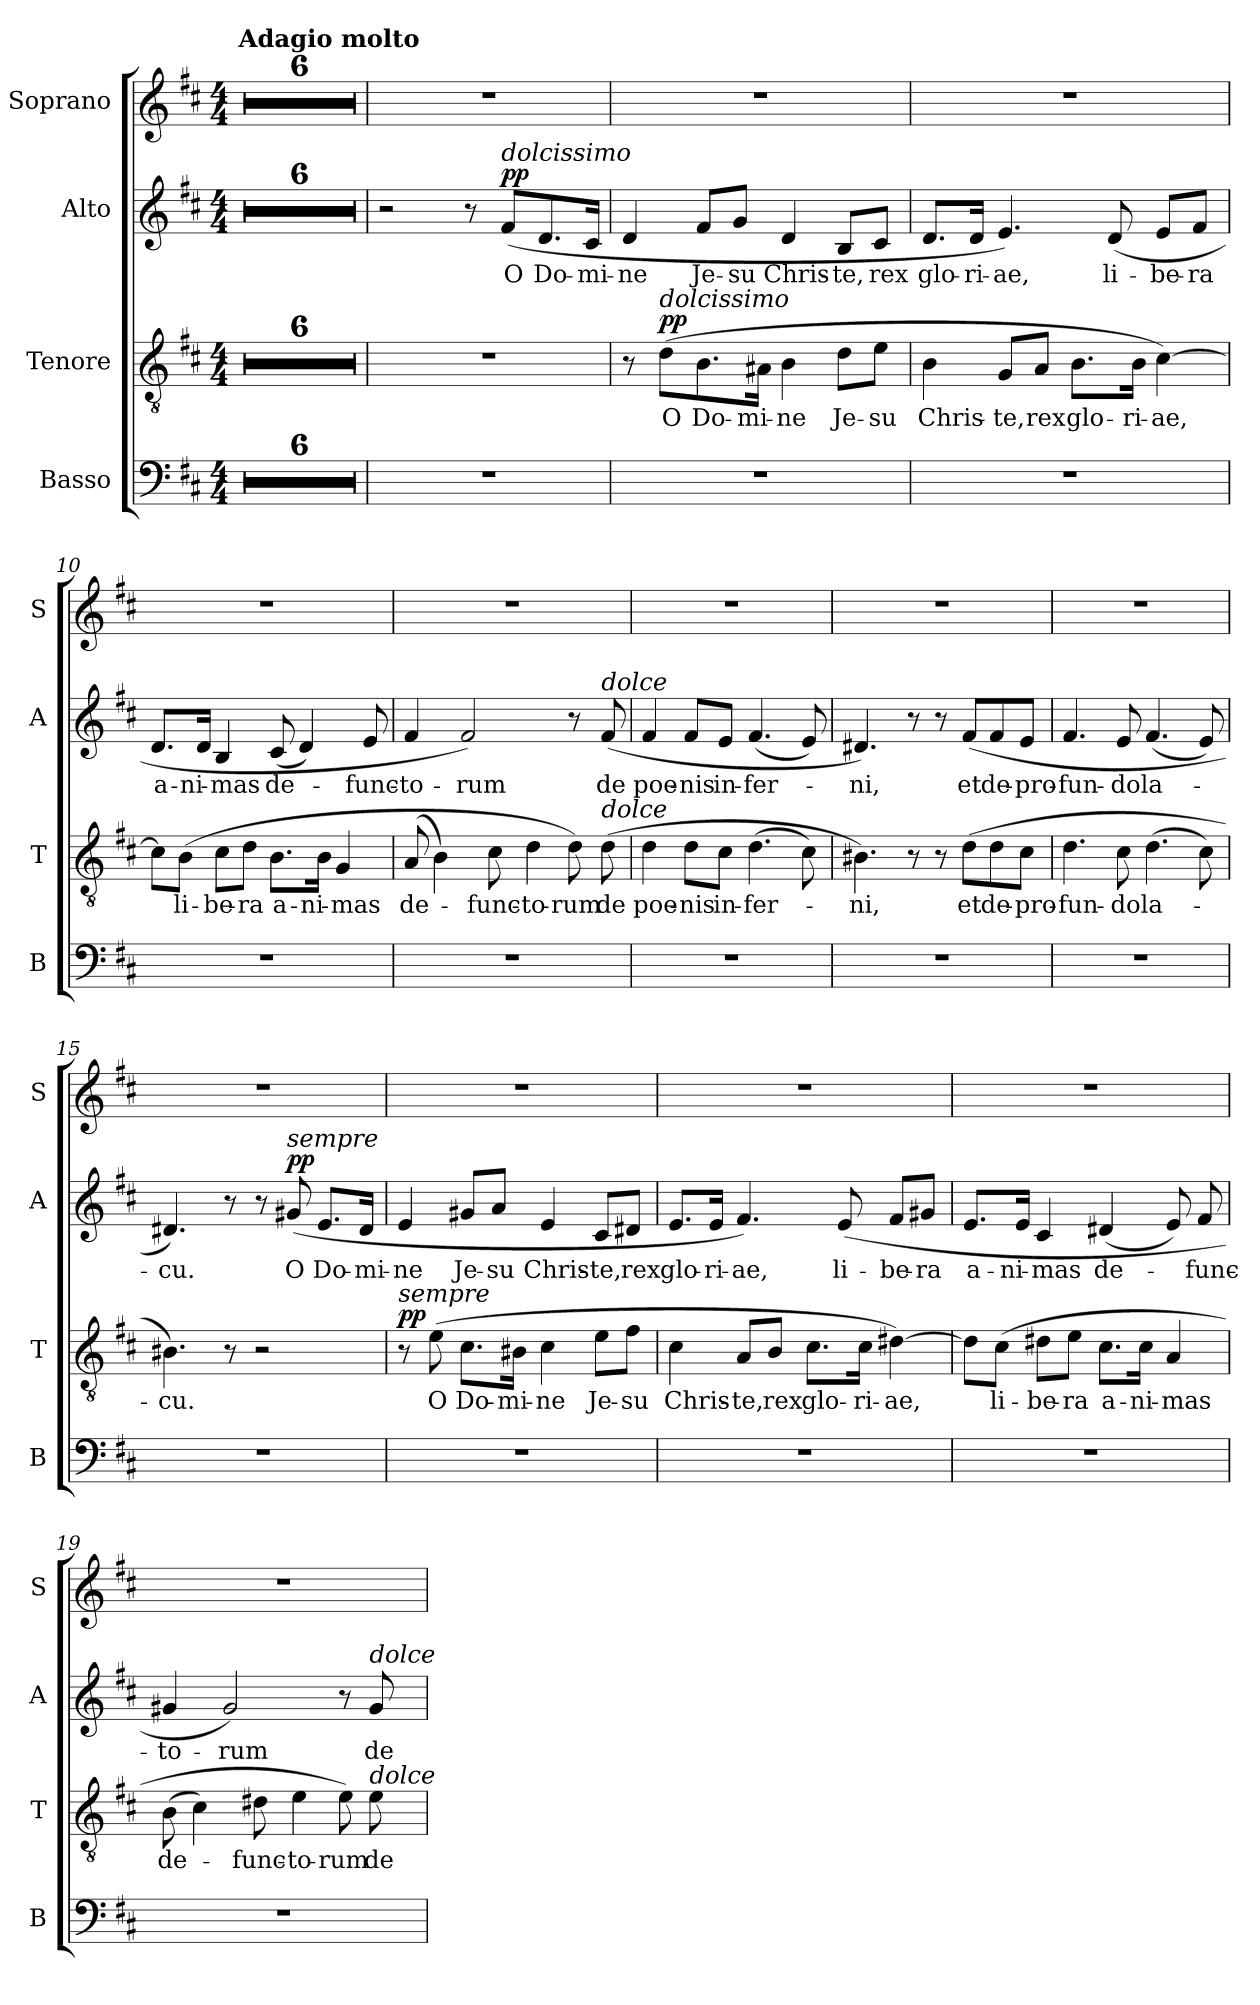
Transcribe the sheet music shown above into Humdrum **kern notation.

**kern	**kern	**text	**dynam	**kern	**text	**dynam	**kern
*part4	*part3	*part3	*part3	*part2	*part2	*part2	*part1
*staff4	*staff3	*staff3	*staff3	*staff2	*staff2	*staff2	*staff1
*I"Basso	*I"Tenore	*	*	*I"Alto	*	*	*I"Soprano
*I'B	*I'T	*	*	*I'A	*	*	*I'S
*clefF4	*clefGv2	*	*	*clefG2	*	*	*clefG2
*k[f#c#]	*k[f#c#]	*	*	*k[f#c#]	*	*	*k[f#c#]
*b:	*b:	*	*	*b:	*	*	*b:
*M4/4	*M4/4	*	*	*M4/4	*	*	*M4/4
*MM48	*MM48	*	*	*MM48	*	*	*MM48
=1	=1	=1	=1	=1	=1	=1	=1
!	!	!	!	!	!	!	!LO:TX:a:B:t=Adagio molto
1r	1r	.	.	1r	.	.	1r
=2	=2	=2	=2	=2	=2	=2	=2
1r	1r	.	.	1r	.	.	1r
=3	=3	=3	=3	=3	=3	=3	=3
1r	1r	.	.	1r	.	.	1r
=4	=4	=4	=4	=4	=4	=4	=4
1r	1r	.	.	1r	.	.	1r
=5	=5	=5	=5	=5	=5	=5	=5
1r	1r	.	.	1r	.	.	1r
=6	=6	=6	=6	=6	=6	=6	=6
1r	1r	.	.	1r	.	.	1r
=7	=7	=7	=7	=7	=7	=7	=7
1r	1r	.	.	2r	.	.	1r
.	.	.	.	8r	.	.	.
!	!	!	!	!LO:TX:a:i:t=dolcissimo	!	!	!
!	!	!	!	!	!LO:LY:b	!LO:DY:a	!
.	.	.	.	(>8f#/L	O	pp	.
!	!	!	!	!	!LO:LY:b	!	!
.	.	.	.	8.d/	Do-	.	.
!	!	!	!	!	!LO:LY:b	!	!
.	.	.	.	16c#/Jk	-mi-	.	.
=8	=8	=8	=8	=8	=8	=8	=8
!	!	!	!	!	!LO:LY:b	!	!
1r	8r	.	.	4d/	-ne	.	1r
!	!LO:TX:a:i:t=dolcissimo	!	!	!	!	!	!
!	!	!LO:LY:b	!LO:DY:a	!	!	!	!
.	(>8d\L	O	pp	.	.	.	.
!	!	!LO:LY:b	!	!	!LO:LY:b	!	!
.	8.B\	Do-	.	8f#/L	Je-	.	.
!	!	!	!	!	!LO:LY:b	!	!
.	.	.	.	8g/J	-su	.	.
!	!	!LO:LY:b	!	!	!	!	!
.	16A#X\Jk	-mi-	.	.	.	.	.
!	!	!LO:LY:b	!	!	!LO:LY:b	!	!
.	4B\	-ne	.	4d/	Chris-	.	.
!	!	!LO:LY:b	!	!	!LO:LY:b	!	!
.	8d\L	Je-	.	8B/L	-te,	.	.
!	!	!LO:LY:b	!	!	!LO:LY:b	!	!
.	8e\J	-su	.	8c#/J	rex	.	.
=9	=9	=9	=9	=9	=9	=9	=9
!	!	!LO:LY:b	!	!	!LO:LY:b	!	!
1r	4B\	Chris-	.	8.d/L	glo-	.	1r
!	!	!	!	!	!LO:LY:b	!	!
.	.	.	.	16d/Jk	-ri-	.	.
!	!	!LO:LY:b	!	!	!LO:LY:b	!	!
.	8G/L	-te,	.	4.e/)	-ae,	.	.
!	!	!LO:LY:b	!	!	!	!	!
.	8A/J	rex	.	.	.	.	.
!	!	!LO:LY:b	!	!	!	!	!
.	8.B\L	glo-	.	.	.	.	.
!	!	!	!	!	!LO:LY:b	!	!
.	.	.	.	(>8d/	li-	.	.
!	!	!LO:LY:b	!	!	!	!	!
.	16B\Jk	-ri-	.	.	.	.	.
!	!	!LO:LY:b	!	!	!LO:LY:b	!	!
.	[4c#\)	-ae,	.	8e/L	-be-	.	.
!	!	!	!	!	!LO:LY:b	!	!
.	.	.	.	8f#/J	-ra	.	.
!!LO:LB:g=z
=10	=10	=10	=10	=10	=10	=10	=10
!	!	!	!	!	!LO:LY:b	!	!
1r	8c#\L]	.	.	8.d/L	a-	.	1r
!	!	!LO:LY:b	!	!	!	!	!
.	(>8B\J	li-	.	.	.	.	.
!	!	!	!	!	!LO:LY:b	!	!
.	.	.	.	16d/Jk	-ni-	.	.
!	!	!LO:LY:b	!	!	!LO:LY:b	!	!
.	8c#\L	-be-	.	4B/	-mas	.	.
!	!	!LO:LY:b	!	!	!	!	!
.	8d\J	-ra	.	.	.	.	.
!	!	!LO:LY:b	!	!	!LO:LY:b	!	!
.	8.B\L	a-	.	(<8c#/	de-	.	.
.	.	.	.	4d/)	.	.	.
!	!	!LO:LY:b	!	!	!	!	!
.	16B\Jk	-ni-	.	.	.	.	.
!	!	!LO:LY:b	!	!	!	!	!
.	4G/	-mas	.	.	.	.	.
!	!	!	!	!	!LO:LY:b	!	!
.	.	.	.	8e/	-func-	.	.
=11	=11	=11	=11	=11	=11	=11	=11
!	!	!LO:LY:b	!	!	!LO:LY:b	!	!
1r	(<8A/	de-	.	4f#/	-to-	.	1r
.	4B\)	.	.	.	.	.	.
!	!	!	!	!	!LO:LY:b	!	!
.	.	.	.	2f#/)	-rum	.	.
!	!	!LO:LY:b	!	!	!	!	!
.	8c#\	-func-	.	.	.	.	.
!	!	!LO:LY:b	!	!	!	!	!
.	4d\	-to-	.	.	.	.	.
!	!	!LO:LY:b	!	!	!	!	!
.	8d\)	-rum	.	8r	.	.	.
!	!	!	!	!LO:TX:a:i:t=dolce	!	!	!
!	!LO:TX:a:i:t=dolce	!	!	!	!	!	!
!	!	!LO:LY:b	!	!	!LO:LY:b	!	!
.	(>8d\	de	.	(<8f#/	de	.	.
=12	=12	=12	=12	=12	=12	=12	=12
!	!	!LO:LY:b	!	!	!LO:LY:b	!	!
1r	4d\	poe-	.	4f#/	poe-	.	1r
!	!	!LO:LY:b	!	!	!LO:LY:b	!	!
.	8d\L	-nis	.	8f#/L	-nis	.	.
!	!	!LO:LY:b	!	!	!LO:LY:b	!	!
.	8c#\J	in-	.	8e/J	in-	.	.
!	!	!LO:LY:b	!	!	!LO:LY:b	!	!
.	(>4.d\	-fer-	.	(<4.f#/	-fer-	.	.
.	8c#\)	.	.	8e/)	.	.	.
=13	=13	=13	=13	=13	=13	=13	=13
!	!	!LO:LY:b	!	!	!LO:LY:b	!	!
1r	4.B#X\)	-ni,	.	4.d#X/)	-ni,	.	1r
.	8r	.	.	8r	.	.	.
.	8r	.	.	8r	.	.	.
!	!	!LO:LY:b	!	!	!LO:LY:b	!	!
.	(>8d\L	et	.	(>8f#/L	et	.	.
!	!	!LO:LY:b	!	!	!LO:LY:b	!	!
.	8d\	de-	.	8f#/	de-	.	.
!	!	!LO:LY:b	!	!	!LO:LY:b	!	!
.	8c#\J	-pro-	.	8e/J	-pro-	.	.
!!LO:PB:g=z
=14	=14	=14	=14	=14	=14	=14	=14
!	!	!LO:LY:b	!	!	!LO:LY:b	!	!
1r	4.d\	-fun-	.	4.f#/	-fun-	.	1r
!	!	!LO:LY:b	!	!	!LO:LY:b	!	!
.	8c#\	-do	.	8e/	-do	.	.
!	!	!LO:LY:b	!	!	!LO:LY:b	!	!
.	(>4.d\	la-	.	(<4.f#/	la-	.	.
.	8c#\)	.	.	8e/)	.	.	.
=15	=15	=15	=15	=15	=15	=15	=15
!	!	!LO:LY:b	!	!	!LO:LY:b	!	!
1r	4.B#X\)	-cu.	.	4.d#X/)	-cu.	.	1r
.	8r	.	.	8r	.	.	.
.	2r	.	.	8r	.	.	.
!	!	!	!	!LO:TX:a:i:t=sempre	!	!	!
!	!	!	!	!	!LO:LY:b	!LO:DY:a	!
.	.	.	.	(>8g#X/	O	pp	.
!	!	!	!	!	!LO:LY:b	!	!
.	.	.	.	8.e/L	Do-	.	.
!	!	!	!	!	!LO:LY:b	!	!
.	.	.	.	16d#/Jk	-mi-	.	.
=16	=16	=16	=16	=16	=16	=16	=16
!	!LO:TX:a:i:t=sempre	!	!	!	!	!	!
!	!	!	!LO:DY:a	!	!LO:LY:b	!	!
1r	8r	.	pp	4e/	-ne	.	1r
!	!	!LO:LY:b	!	!	!	!	!
.	(>8e\	O	.	.	.	.	.
!	!	!LO:LY:b	!	!	!LO:LY:b	!	!
.	8.c#\L	Do-	.	8g#X/L	Je-	.	.
!	!	!	!	!	!LO:LY:b	!	!
.	.	.	.	8a/J	-su	.	.
!	!	!LO:LY:b	!	!	!	!	!
.	16B#X\Jk	-mi-	.	.	.	.	.
!	!	!LO:LY:b	!	!	!LO:LY:b	!	!
.	4c#\	-ne	.	4e/	Chris-	.	.
!	!	!LO:LY:b	!	!	!LO:LY:b	!	!
.	8e\L	Je-	.	8c#/L	-te,	.	.
!	!	!LO:LY:b	!	!	!LO:LY:b	!	!
.	8f#\J	-su	.	8d#X/J	rex	.	.
=17	=17	=17	=17	=17	=17	=17	=17
!	!	!LO:LY:b	!	!	!LO:LY:b	!	!
1r	4c#\	Chris-	.	8.e/L	glo-	.	1r
!	!	!	!	!	!LO:LY:b	!	!
.	.	.	.	16e/Jk	-ri-	.	.
!	!	!LO:LY:b	!	!	!LO:LY:b	!	!
.	8A/L	-te,	.	4.f#/)	-ae,	.	.
!	!	!LO:LY:b	!	!	!	!	!
.	8B/J	rex	.	.	.	.	.
!	!	!LO:LY:b	!	!	!	!	!
.	8.c#\L	glo-	.	.	.	.	.
!	!	!	!	!	!LO:LY:b	!	!
.	.	.	.	(>8e/	li-	.	.
!	!	!LO:LY:b	!	!	!	!	!
.	16c#\Jk	-ri-	.	.	.	.	.
!	!	!LO:LY:b	!	!	!LO:LY:b	!	!
.	[4d#X\)	-ae,	.	8f#/L	-be-	.	.
!	!	!	!	!	!LO:LY:b	!	!
.	.	.	.	8g#X/J	-ra	.	.
!!LO:LB:g=z
=18	=18	=18	=18	=18	=18	=18	=18
!	!	!	!	!	!LO:LY:b	!	!
1r	8d#\L]	.	.	8.e/L	a-	.	1r
!	!	!LO:LY:b	!	!	!	!	!
.	(>8c#\J	li-	.	.	.	.	.
!	!	!	!	!	!LO:LY:b	!	!
.	.	.	.	16e/Jk	-ni-	.	.
!	!	!LO:LY:b	!	!	!LO:LY:b	!	!
.	8d#X\L	-be-	.	4c#/	-mas	.	.
!	!	!LO:LY:b	!	!	!	!	!
.	8e\J	-ra	.	.	.	.	.
!	!	!LO:LY:b	!	!	!LO:LY:b	!	!
.	8.c#\L	a-	.	(<4d#X/	de-	.	.
!	!	!LO:LY:b	!	!	!	!	!
.	16c#\Jk	-ni-	.	.	.	.	.
!	!	!LO:LY:b	!	!	!	!	!
.	4A/	-mas	.	8e/)	.	.	.
!	!	!	!	!	!LO:LY:b	!	!
.	.	.	.	8f#/	-func-	.	.
=19	=19	=19	=19	=19	=19	=19	=19
!	!	!LO:LY:b	!	!	!LO:LY:b	!	!
1r	(>8B\	de-	.	4g#X/	-to-	.	1r
.	4c#\)	.	.	.	.	.	.
!	!	!	!	!	!LO:LY:b	!	!
.	.	.	.	2g#/)	-rum	.	.
!	!	!LO:LY:b	!	!	!	!	!
.	8d#X\	-func-	.	.	.	.	.
!	!	!LO:LY:b	!	!	!	!	!
.	4e\	-to-	.	.	.	.	.
!	!	!LO:LY:b	!	!	!	!	!
.	8e\)	-rum	.	8r	.	.	.
!	!	!	!	!LO:TX:a:i:t=dolce	!	!	!
!	!LO:TX:a:i:t=dolce	!	!	!	!	!	!
!	!	!LO:LY:b	!	!	!LO:LY:b	!	!
.	8e\	de	.	8g#/	de	.	.
=	=	=	=	=	=	=	=
*-	*-	*-	*-	*-	*-	*-	*-
